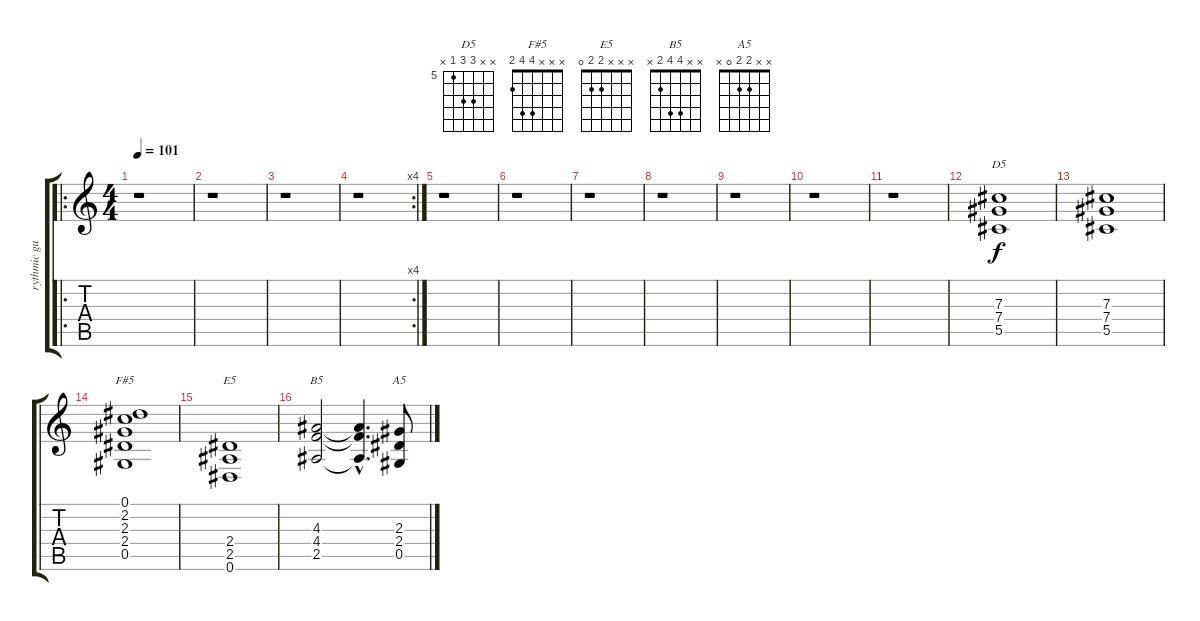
\track ("rythmic guitar" "rythmic gu") {instrument distortionguitar}
\staff {score tabs}
\tuning (Eb4 Bb3 Gb3 Db3 Ab2 Eb2) {hide}
\chord ("D5" x x 7 7 5 x) {firstfret 5}
\chord ("F#5" x x x 4 4 2)
\chord ("E5" x x x 2 2 0)
\chord ("B5" x x 4 4 2 x)
\chord ("A5" x x 2 2 0 x)
\ro
\ts (4 4)
\tempo 101
\clef g2
\ks c
r.1{dy f instrument distortionguitar} |
r.1 |
r.1 |
\rc 4
r.1 |
r.1 |
r.1 |
r.1 |
r.1 |
r.1 |
r.1 |
r.1 |
(7.3 7.4 5.5).1{ch "D5"} |
(7.3 7.4 5.5).1 |
(0.1 2.2 2.3 2.4 0.5).1{ch "F#5"} |
(2.4 2.5 0.6).1{ch "E5"} |
(4.3 4.4 2.5).2{ch "B5"} (4.3{hac t} 4.4{hac t} 2.5{hac t}).4{d} (2.3 2.4 0.5).8{ch "A5"}
